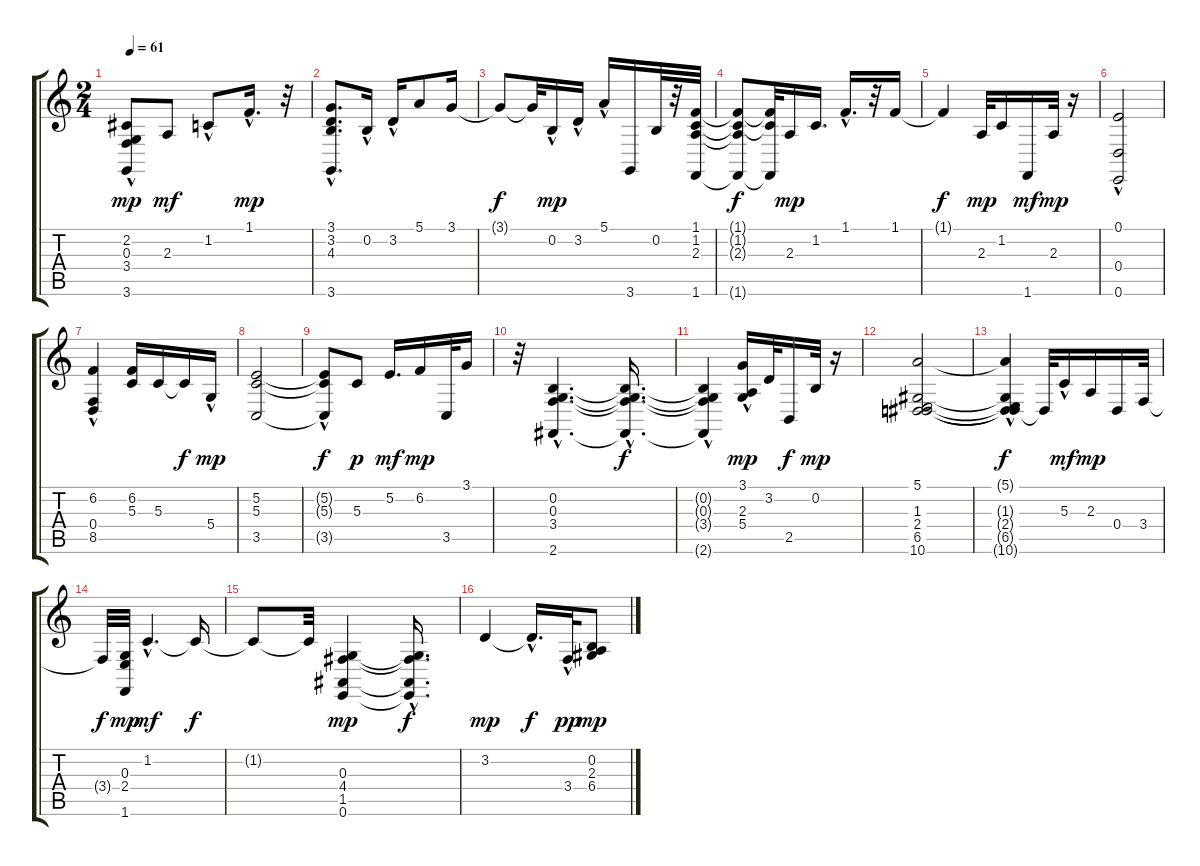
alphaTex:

\track "" {instrument acousticgrandpiano}
\staff {score tabs}
\tuning (E4 B3 G3 D3 A2 E2) {hide}
\ts (2 4)
\tempo 61
\clef g2
\ks c
(2.2 0.3 3.4{hac} 3.6).8{dy mp} 2.3.8{dy mf} 1.2{hac}.8 1.1{hac}.16{d dy mp} r.32 |
(3.1{hac} 3.2 4.3 3.6{hac}).8{d} 0.2{hac}.16 3.2{hac}.16 5.1.8 3.1.16 |
3.1{t}.8{dy f} 3.1{t}.32 0.2{hac}.16{dy mp} 3.2{hac}.16 5.1{hac}.16 3.6.16 0.2.32 r.32 (1.1 1.2 2.3 1.6).32 |
(1.1{t} 1.2{t} 2.3{t} 1.6{t}).8{dy f} (1.1{t} 1.2{t} 1.6{t}).32 2.3.16{dy mp} 1.2.16{d} 1.1{hac}.16{d} r.32 1.1.16 |
1.1{t}.4{dy f} 2.3.32{dy mp} 1.2.16 1.6.16{dy mf} 2.3.32{dy mp} r.16 |
(0.1 0.4{hac} 0.6).2 |
(6.2{hac} 0.4{hac} 8.5{hac}).4 (6.2 5.3).16 5.3.16 5.3{t}.16{dy f} 5.4{hac}.16{dy mp} |
(5.2 5.3 3.5).2 |
(5.2{t} 5.3{hac t} 3.5{hac t}).8{dy f} 5.3.8{dy p} 5.2.16{d dy mf} 6.2.16{dy mp} 3.5.32 3.1.16 |
r.32 (0.2{hac} 0.3{hac} 3.4{hac} 2.6{hac}).4{d} (0.2{hac t} 0.3{hac t} 3.4{hac t} 2.6{hac t}).16{d dy f} |
(0.2{hac t} 0.3{t} 3.4{t} 2.6{t}).4 (3.1{hac} 2.3 5.4{hac}).16{dy mp} 3.2.32 2.5.16{dy f} 0.2.32{dy mp} r.16 |
(5.1 1.3 2.4 6.5 10.6).2 |
(5.1{hac t} 1.3{hac t} 2.4{hac t} 6.5{hac t} 10.6{t}).4{dy f} 10.6{t}.32 5.3{hac}.16{dy mf} 2.3.16{dy mp} 0.4.16 3.4.32 |
3.4{t}.32{dy f} (0.3 2.4 1.6).32{dy mp} 1.2{hac}.4{d dy mf} 1.2{t}.16{dy f} |
1.2{t}.8 1.2{t}.32 (0.3 4.4 1.5 0.6).4{dy mp} (0.3{hac t} 4.4{hac t} 1.5{hac t} 0.6{hac t}).16{d dy f} |
3.2.4{dy mp} 3.2{hac t}.16{d dy f} 3.4{hac}.32{dy pp} (0.2 2.3 6.4).8{dy mp}
